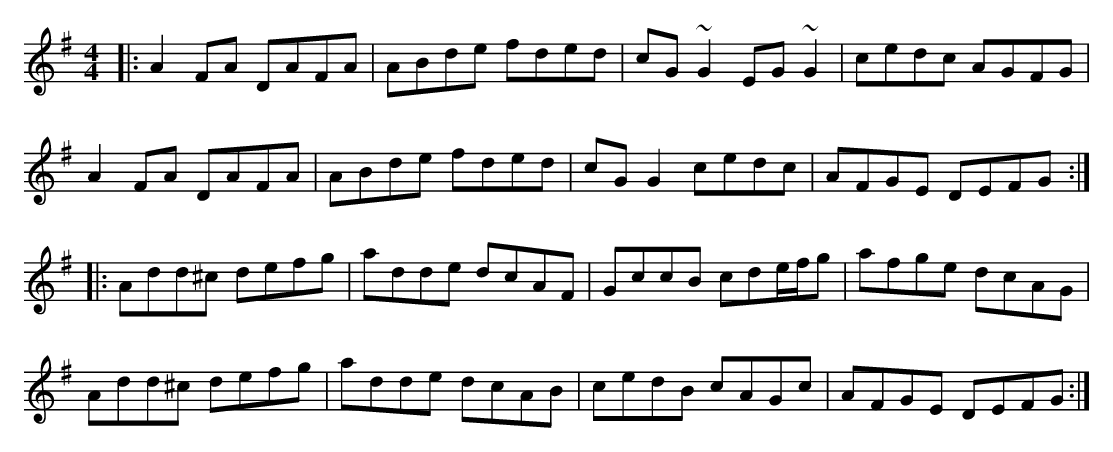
X:1
M:4/4
K:Dmix
|:A2FA DAFA|ABde fded|cG~G2 EG~G2|cedc AGFG|
A2FA DAFA|ABde fded|cGG2 cedc|AFGE DEFG:|
|:Add^c defg|adde dcAF|GccB cde/f/g|afge dcAG|
Add^c defg|adde dcAB|cedB cAGc|AFGE DEFG:|
